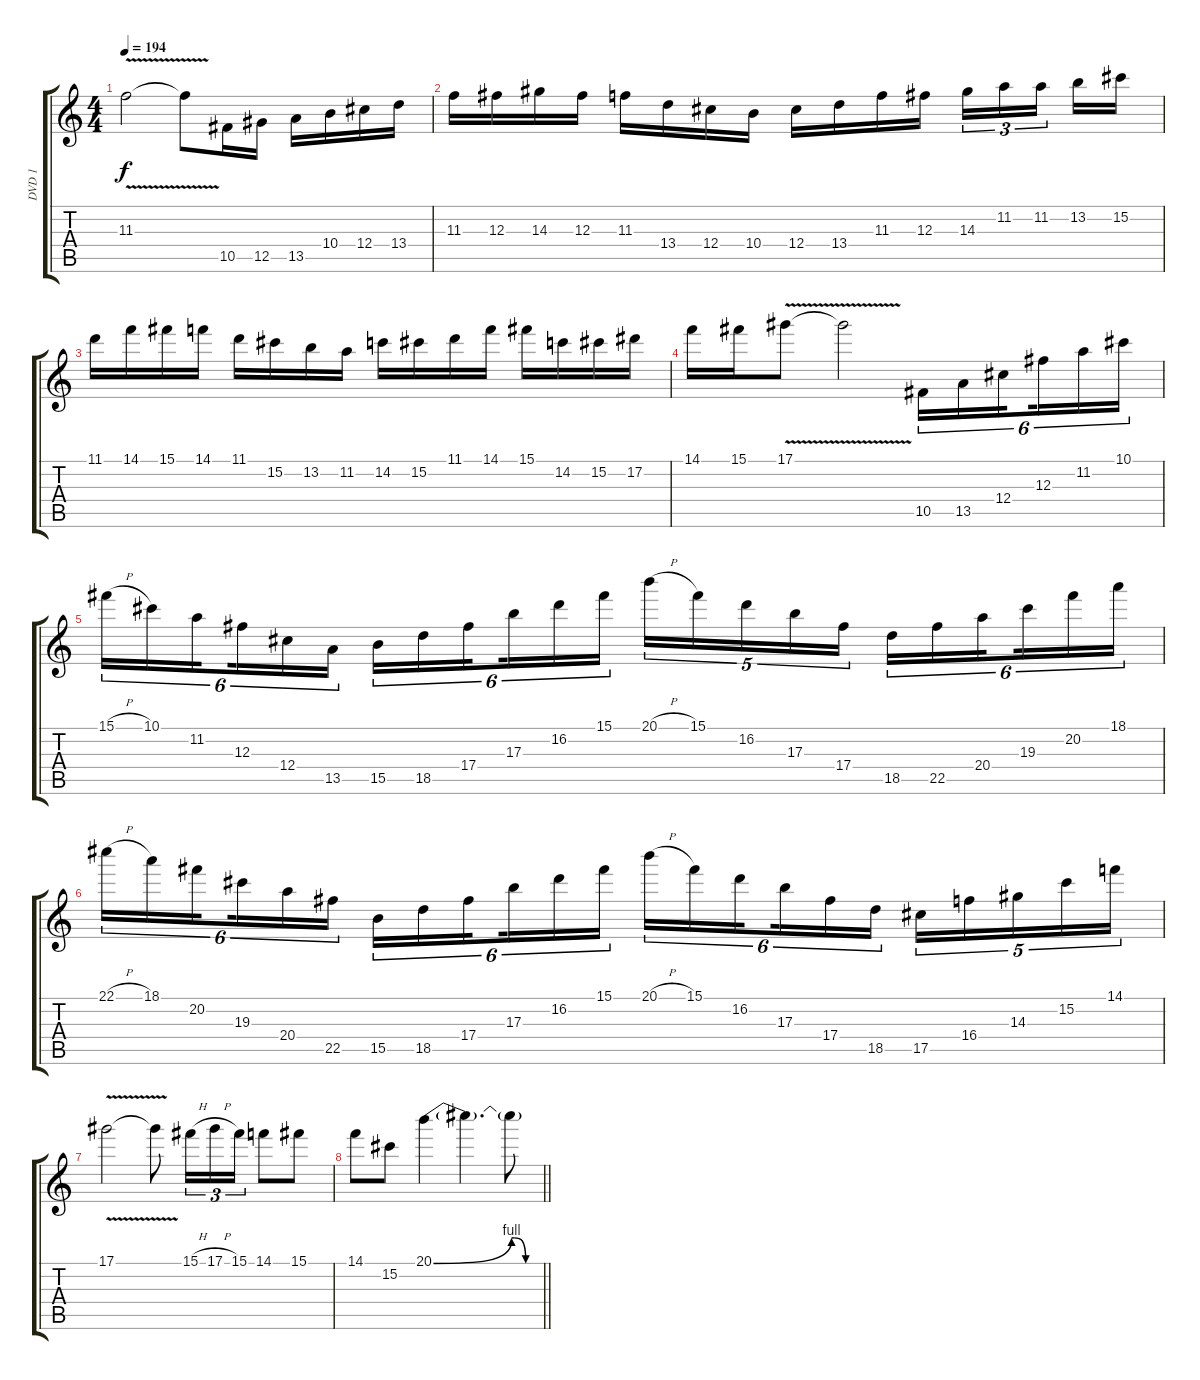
\track ("DVD 1" "DVD 1") {mute instrument overdrivenguitar}
\staff {score tabs}
\tuning (Eb4 Bb3 Gb3 Db3 Ab2 Eb2) {hide}
\ts (4 4)
\tempo 194
\clef g2
\ks c
11.3{v}.2{dy f} 11.3{t}.8 10.5.16 12.5.16 13.5.16 10.4.16 12.4.16 13.4.16 |
11.3.16 12.3.16 14.3.16 12.3.16 11.3.16 13.4.16 12.4.16 10.4.16 12.4.16 13.4.16 11.3.16 12.3.16 14.3.16{tu (3 2)} 11.2.16{tu (3 2)} 11.2.16{tu (3 2) beam splitsecondary} 13.2.16 15.2.16 |
11.1.16 14.1.16 15.1.16 14.1.16 11.1.16 15.2.16 13.2.16 11.2.16 14.2.16 15.2.16 11.1.16 14.1.16 15.1.16 14.2.16 15.2.16 17.2.16 |
14.1.16 15.1.16 17.1{v}.8 17.1{t}.2 10.5.16{tu (6 4)} 13.5.16{tu (6 4)} 12.4.16{tu (6 4) beam splitsecondary} 12.3.16{tu (6 4)} 11.2.16{tu (6 4)} 10.1.16{tu (6 4)} |
15.1{h}.16{tu (6 4)} 10.1.16{tu (6 4)} 11.2.16{tu (6 4) beam splitsecondary} 12.3.16{tu (6 4)} 12.4.16{tu (6 4)} 13.5.16{tu (6 4)} 15.5.16{tu (6 4)} 18.5.16{tu (6 4)} 17.4.16{tu (6 4) beam splitsecondary} 17.3.16{tu (6 4)} 16.2.16{tu (6 4)} 15.1.16{tu (6 4)} 20.1{h}.16{tu (5 4)} 15.1.16{tu (5 4)} 16.2.16{tu (5 4)} 17.3.16{tu (5 4)} 17.4.16{tu (5 4)} 18.5.16{tu (6 4)} 22.5.16{tu (6 4)} 20.4.16{tu (6 4) beam splitsecondary} 19.3.16{tu (6 4)} 20.2.16{tu (6 4)} 18.1.16{tu (6 4)} |
22.1{h}.16{tu (6 4)} 18.1.16{tu (6 4)} 20.2.16{tu (6 4) beam splitsecondary} 19.3.16{tu (6 4)} 20.4.16{tu (6 4)} 22.5.16{tu (6 4)} 15.5.16{tu (6 4)} 18.5.16{tu (6 4)} 17.4.16{tu (6 4) beam splitsecondary} 17.3.16{tu (6 4)} 16.2.16{tu (6 4)} 15.1.16{tu (6 4)} 20.1{h}.16{tu (6 4)} 15.1.16{tu (6 4)} 16.2.16{tu (6 4) beam splitsecondary} 17.3.16{tu (6 4)} 17.4.16{tu (6 4)} 18.5.16{tu (6 4)} 17.5.16{tu (5 4)} 16.4.16{tu (5 4)} 14.3.16{tu (5 4)} 15.2.16{tu (5 4)} 14.1.16{tu (5 4)} |
17.1{v}.2 17.1{t}.8 15.1{h}.16{tu (3 2)} 17.1{h}.16{tu (3 2)} 15.1.16{tu (3 2)} 14.1.8 15.1.8 |
\barLineRight lightlight
14.1.8 15.2.8 20.1{be (bend 0 0 60 4)}.4 20.1{t}.4{d} 20.1{be (custom 0 4 6 4 30 0 60 0) t}.8
